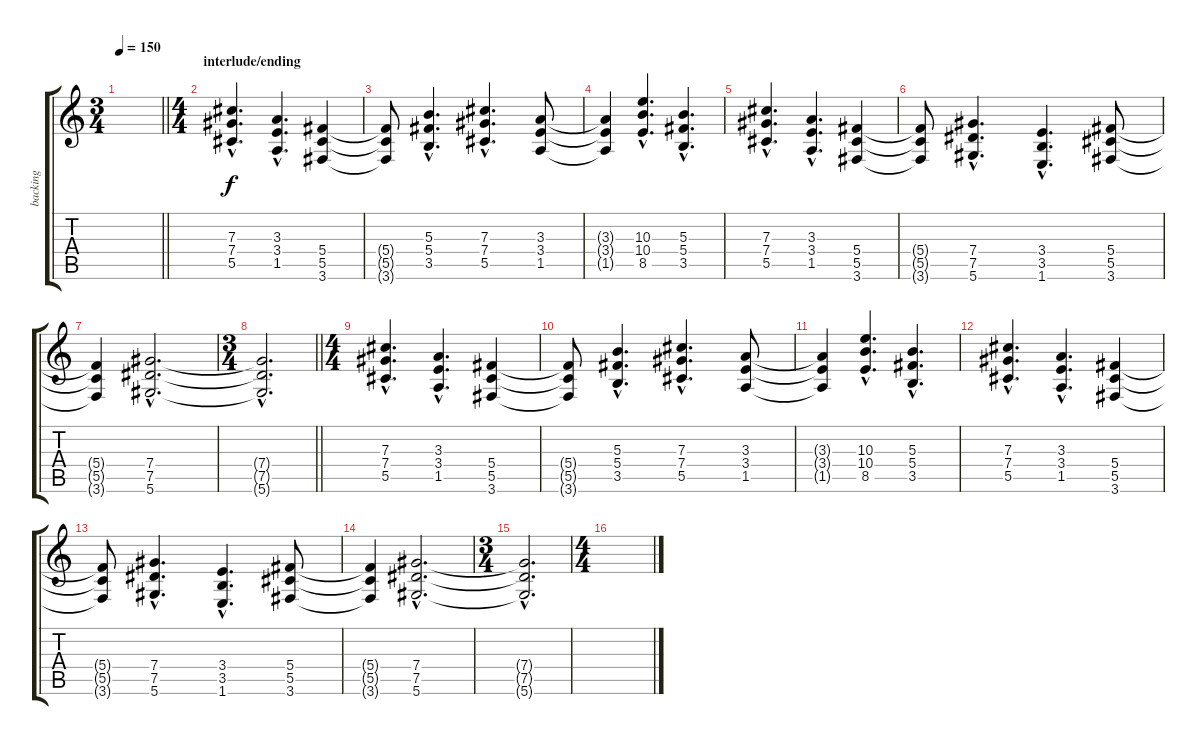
\track ("backing" "backing") {instrument distortionguitar}
\staff {score tabs}
\tuning (Eb4 Bb3 Gb3 Db3 Ab2 Eb2) {hide}
\ts (3 4)
\tempo 150
\clef g2
\barLineRight lightlight
\ks c
|
\ts (4 4)
\section ("" "interlude/ending")
(7.3{hac} 7.4{hac} 5.5{hac}).4{d} (3.3{hac} 3.4{hac} 1.5{hac}).4{d} (5.4 5.5 3.6).4 |
(5.4{t} 5.5{t} 3.6{t}).8 (5.3{hac} 5.4{hac} 3.5{hac}).4{d} (7.3{hac} 7.4{hac} 5.5{hac}).4{d} (3.3 3.4 1.5).8 |
(3.3{t} 3.4{t} 1.5{t}).4 (10.3{hac} 10.4{hac} 8.5{hac}).4{d} (5.3{hac} 5.4{hac} 3.5{hac}).4{d} |
(7.3{hac} 7.4{hac} 5.5{hac}).4{d} (3.3{hac} 3.4{hac} 1.5{hac}).4{d} (5.4 5.5 3.6).4 |
(5.4{t} 5.5{t} 3.6{t}).8 (7.4{hac} 7.5{hac} 5.6{hac}).4{d} (3.4{hac} 3.5{hac} 1.6{hac}).4{d} (5.4 5.5 3.6).8 |
(5.4{t} 5.5{t} 3.6{t}).4 (7.4{hac} 7.5{hac} 5.6{hac}).2{d} |
\ts (3 4)
\barLineRight lightlight
(7.4{hac t} 7.5{hac t} 5.6{hac t}).2{d} |
\ts (4 4)
(7.3{hac} 7.4{hac} 5.5{hac}).4{d} (3.3{hac} 3.4{hac} 1.5{hac}).4{d} (5.4 5.5 3.6).4 |
(5.4{t} 5.5{t} 3.6{t}).8 (5.3{hac} 5.4{hac} 3.5{hac}).4{d} (7.3{hac} 7.4{hac} 5.5{hac}).4{d} (3.3 3.4 1.5).8 |
(3.3{t} 3.4{t} 1.5{t}).4 (10.3{hac} 10.4{hac} 8.5{hac}).4{d} (5.3{hac} 5.4{hac} 3.5{hac}).4{d} |
(7.3{hac} 7.4{hac} 5.5{hac}).4{d} (3.3{hac} 3.4{hac} 1.5{hac}).4{d} (5.4 5.5 3.6).4 |
(5.4{t} 5.5{t} 3.6{t}).8 (7.4{hac} 7.5{hac} 5.6{hac}).4{d} (3.4{hac} 3.5{hac} 1.6{hac}).4{d} (5.4 5.5 3.6).8 |
(5.4{t} 5.5{t} 3.6{t}).4 (7.4{hac} 7.5{hac} 5.6{hac}).2{d} |
\ts (3 4)
(7.4{hac t} 7.5{hac t} 5.6{hac t}).2{d} |
\ts (4 4)
